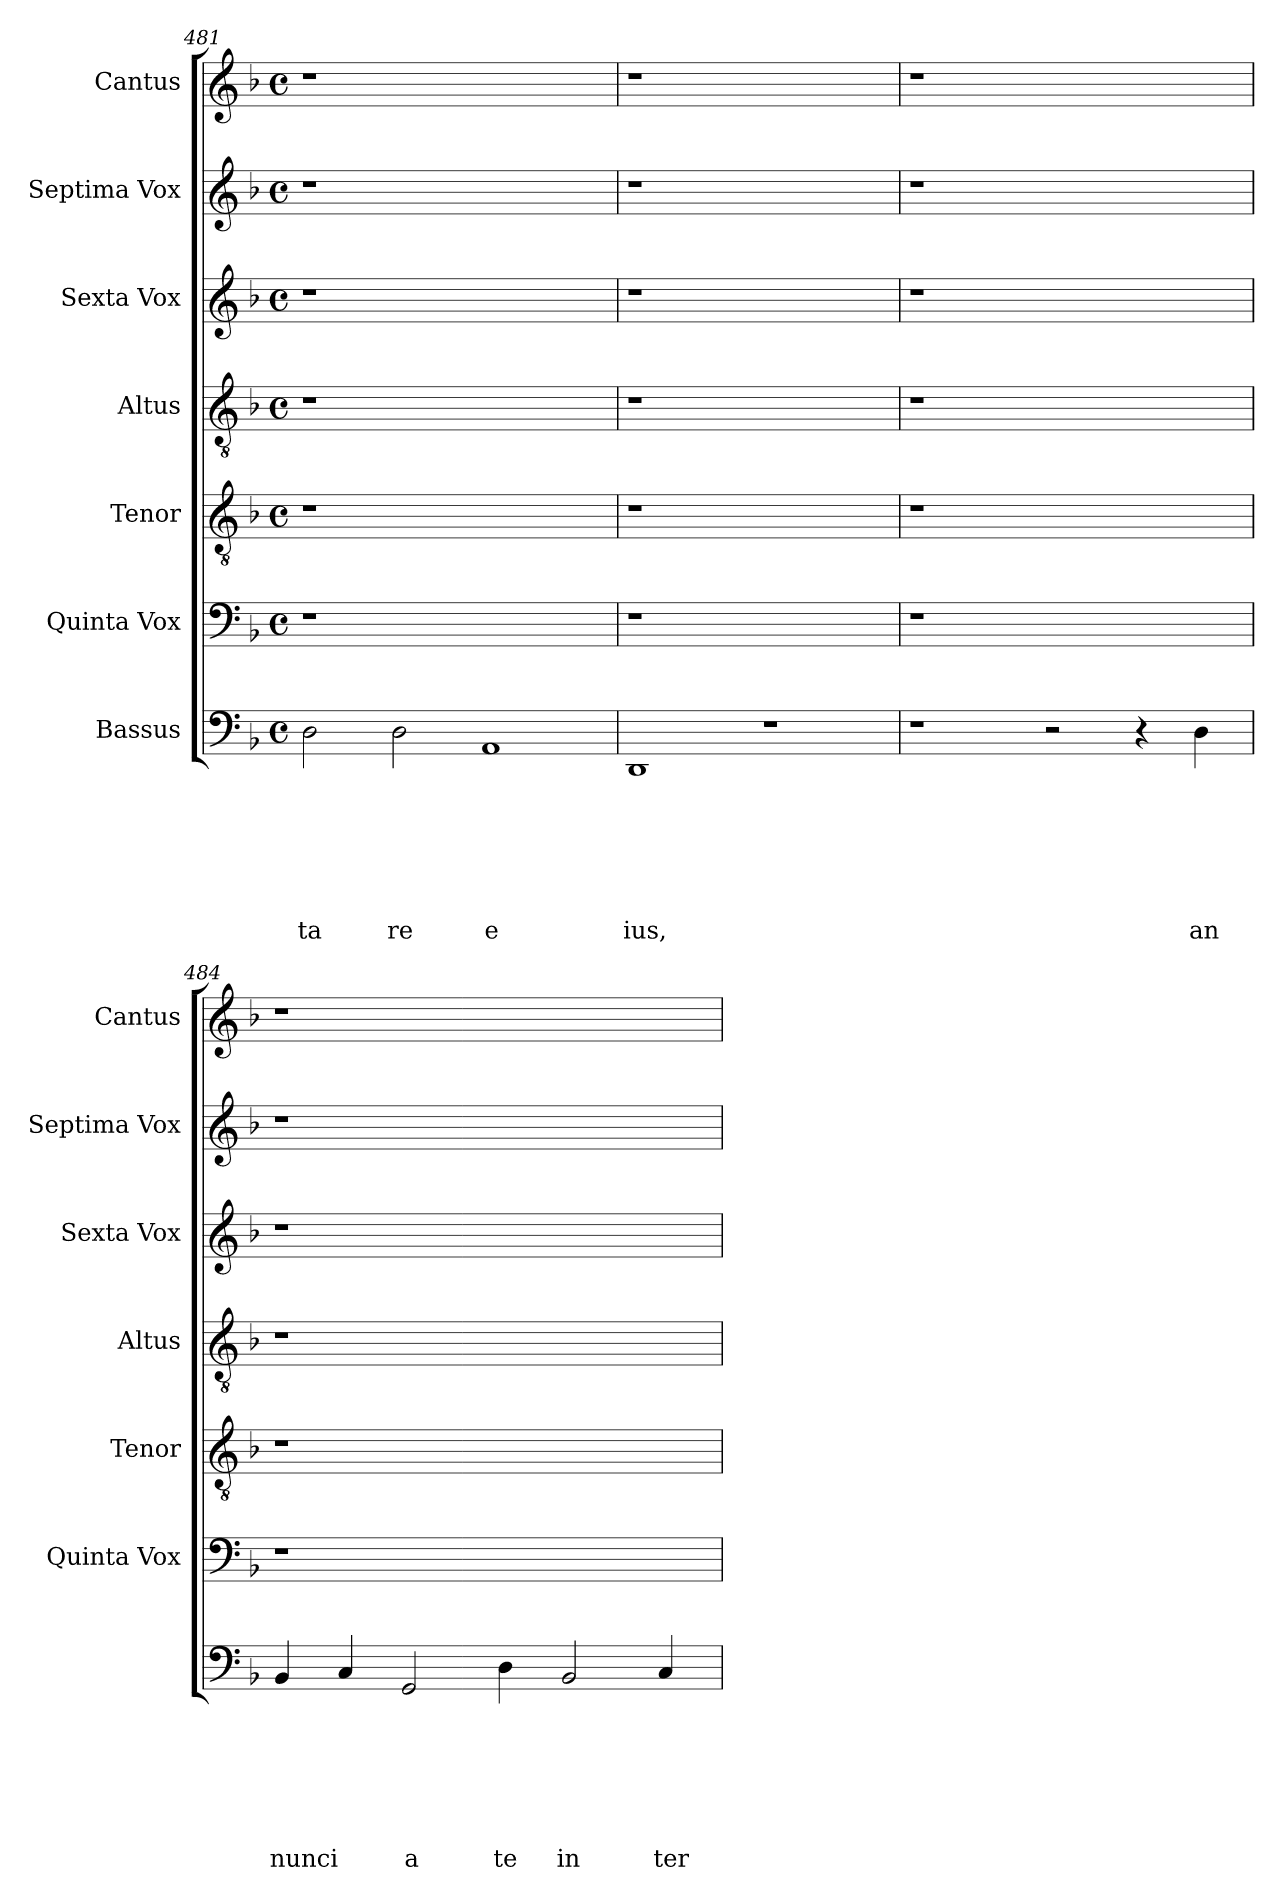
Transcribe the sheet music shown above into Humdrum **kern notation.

**kern	**text	**text	**text	**text	**text	**text	**text	**kern	**kern	**kern	**kern	**kern	**kern
*part7	*part7	*part7	*part7	*part7	*part7	*part7	*part7	*part6	*part5	*part4	*part3	*part2	*part1
*staff7	*staff7	*staff7	*staff7	*staff7	*staff7	*staff7	*staff7	*staff6	*staff5	*staff4	*staff3	*staff2	*staff1
*I"Bassus	*	*	*	*	*	*	*	*I"Quinta Vox	*I"Tenor	*I"Altus	*I"Sexta Vox	*I"Septima Vox	*I"Cantus
*	*	*	*	*	*	*	*	*I'Quinta Vox	*I'Tenor	*I'Altus	*I'Sexta Vox	*I'Septima Vox	*I'Cantus
!!LO:LB:g=z
*clefF4	*	*	*	*	*	*	*	*clefF4	*clefGv2	*clefGv2	*clefG2	*clefG2	*clefG2
*k[b-]	*	*	*	*	*	*	*	*k[b-]	*k[b-]	*k[b-]	*k[b-]	*k[b-]	*k[b-]
*F:	*	*	*	*	*	*	*	*F:	*F:	*F:	*F:	*F:	*F:
*M4/4	*	*	*	*	*	*	*	*M4/4	*M4/4	*M4/4	*M4/4	*M4/4	*M4/4
*met(c)	*	*	*	*	*	*	*	*met(c)	*met(c)	*met(c)	*met(c)	*met(c)	*met(c)
=481	=481	=481	=481	=481	=481	=481	=481	=481	=481	=481	=481	=481	=481
!	!	!	!	!	!	!	!LO:LY:b	!	!	!	!	!	!
2D\	.	.	.	.	.	.	ta	1r	1r	1r	1r	1r	1r
!	!	!	!	!	!	!	!LO:LY:b	!	!	!	!	!	!
2D\	.	.	.	.	.	.	re	.	.	.	.	.	.
!	!	!	!	!	!	!	!LO:LY:b	!	!	!	!	!	!
1AA	.	.	.	.	.	.	e	1ryy	1ryy	1ryy	1ryy	1ryy	1ryy
=482	=482	=482	=482	=482	=482	=482	=482	=482	=482	=482	=482	=482	=482
!	!	!	!	!	!	!	!LO:LY:b	!	!	!	!	!	!
1DD	.	.	.	.	.	.	ius,	1r	1r	1r	1r	1r	1r
1r	.	.	.	.	.	.	.	1ryy	1ryy	1ryy	1ryy	1ryy	1ryy
=483	=483	=483	=483	=483	=483	=483	=483	=483	=483	=483	=483	=483	=483
1r	.	.	.	.	.	.	.	1r	1r	1r	1r	1r	1r
2r	.	.	.	.	.	.	.	1ryy	1ryy	1ryy	1ryy	1ryy	1ryy
4r	.	.	.	.	.	.	.	.	.	.	.	.	.
!	!	!	!	!	!	!	!LO:LY:b	!	!	!	!	!	!
4D\	.	.	.	.	.	.	an	.	.	.	.	.	.
=484	=484	=484	=484	=484	=484	=484	=484	=484	=484	=484	=484	=484	=484
!	!	!	!	!	!	!	!LO:LY:b	!	!	!	!	!	!
4BB-/	.	.	.	.	.	.	nunci	1r	1r	1r	1r	1r	1r
4C/	.	.	.	.	.	.	.	.	.	.	.	.	.
!	!	!	!	!	!	!	!LO:LY:b	!	!	!	!	!	!
2GG/	.	.	.	.	.	.	a	.	.	.	.	.	.
!	!	!	!	!	!	!	!LO:LY:b	!	!	!	!	!	!
4D\	.	.	.	.	.	.	te	1ryy	1ryy	1ryy	1ryy	1ryy	1ryy
!	!	!	!	!	!	!	!LO:LY:b	!	!	!	!	!	!
2BB-/	.	.	.	.	.	.	in	.	.	.	.	.	.
!	!	!	!	!	!	!	!LO:LY:b	!	!	!	!	!	!
4C/	.	.	.	.	.	.	ter	.	.	.	.	.	.
=	=	=	=	=	=	=	=	=	=	=	=	=	=
*-	*-	*-	*-	*-	*-	*-	*-	*-	*-	*-	*-	*-	*-
